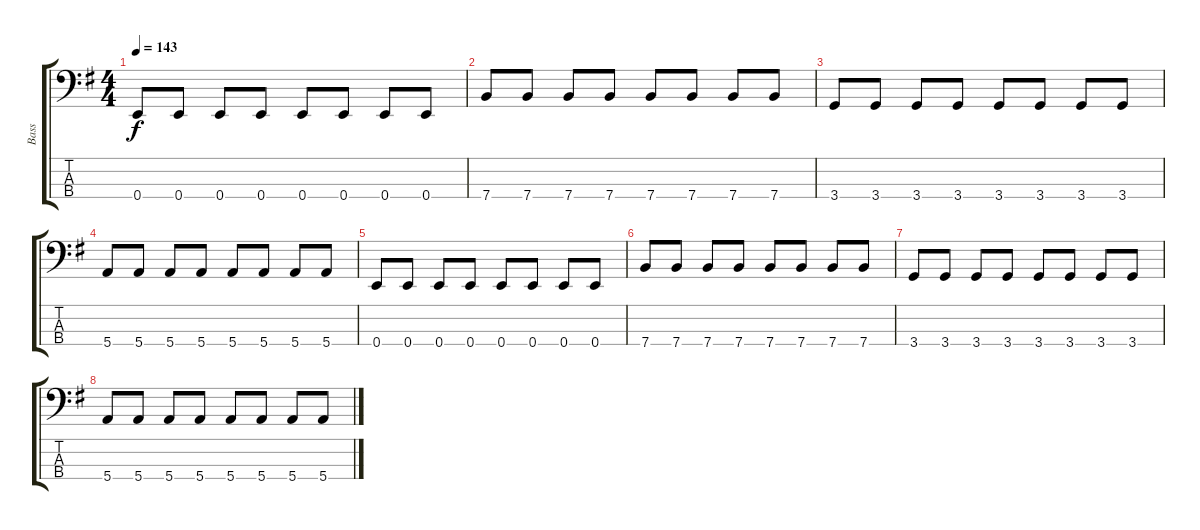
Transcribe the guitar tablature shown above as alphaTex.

\track ("Bass" "Bass") {instrument electricbassfinger}
\staff {score tabs}
\tuning (G2 D2 A1 E1) {hide}
\ts (4 4)
\tempo 143
\clef f4
\ks eminor
0.4.8{dy f} 0.4.8 0.4.8 0.4.8 0.4.8 0.4.8 0.4.8 0.4.8 |
7.4.8 7.4.8 7.4.8 7.4.8 7.4.8 7.4.8 7.4.8 7.4.8 |
3.4.8 3.4.8 3.4.8 3.4.8 3.4.8 3.4.8 3.4.8 3.4.8 |
5.4.8 5.4.8 5.4.8 5.4.8 5.4.8 5.4.8 5.4.8 5.4.8 |
0.4.8 0.4.8 0.4.8 0.4.8 0.4.8 0.4.8 0.4.8 0.4.8 |
7.4.8 7.4.8 7.4.8 7.4.8 7.4.8 7.4.8 7.4.8 7.4.8 |
3.4.8 3.4.8 3.4.8 3.4.8 3.4.8 3.4.8 3.4.8 3.4.8 |
5.4.8 5.4.8 5.4.8 5.4.8 5.4.8 5.4.8 5.4.8 5.4.8
